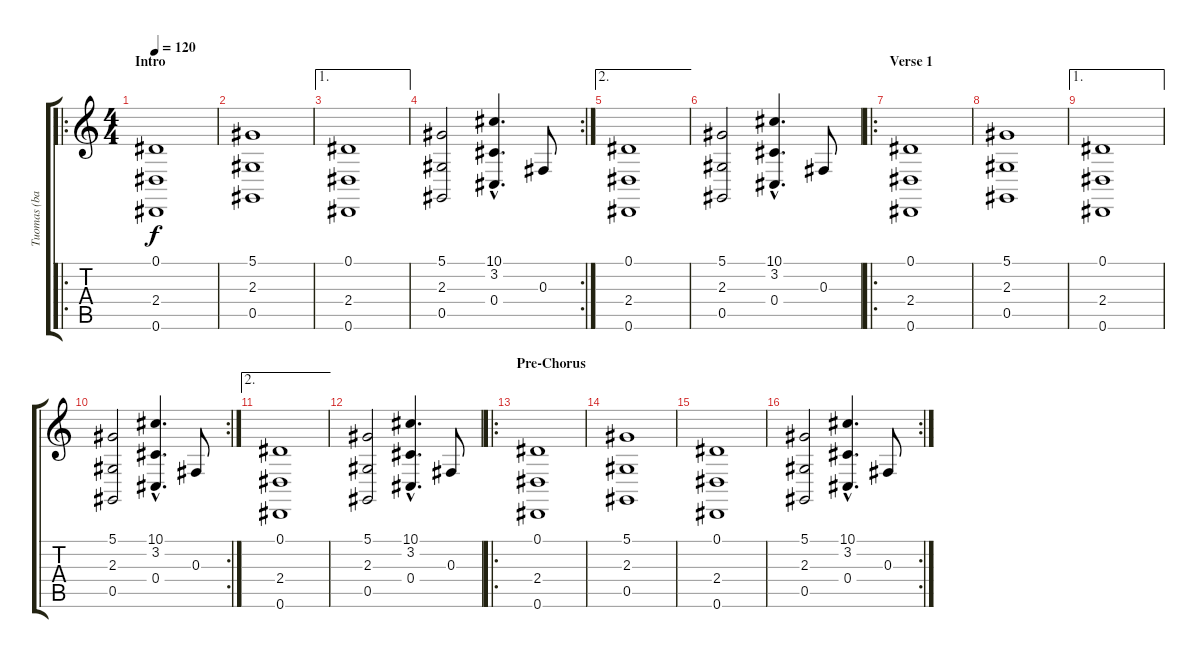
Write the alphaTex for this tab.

\track ("Tuomas (background)" "Tuomas (ba") {instrument voiceoohs}
\staff {score tabs}
\tuning (Eb4 Bb3 Gb3 Db3 Ab2 Eb2) {hide}
\ro
\ts (4 4)
\section ("" "Intro")
\tempo 120
\clef g2
\ks c
(0.1 2.4 0.6).1{dy f instrument voiceoohs} |
(5.1 2.3 0.5).1 |
\ae 1
(0.1 2.4 0.6).1 |
\rc 2
(5.1 2.3 0.5).2 (10.1{hac} 3.2{hac} 0.4{hac}).4{d} 0.3.8 |
\ae 2
(0.1 2.4 0.6).1 |
(5.1 2.3 0.5).2 (10.1{hac} 3.2{hac} 0.4{hac}).4{d} 0.3.8 |
\ro
\section ("" "Verse 1")
(0.1 2.4 0.6).1 |
(5.1 2.3 0.5).1 |
\ae 1
(0.1 2.4 0.6).1 |
\rc 2
(5.1 2.3 0.5).2 (10.1{hac} 3.2{hac} 0.4{hac}).4{d} 0.3.8 |
\ae 2
(0.1 2.4 0.6).1 |
(5.1 2.3 0.5).2 (10.1{hac} 3.2{hac} 0.4{hac}).4{d} 0.3.8 |
\ro
\section ("" "Pre-Chorus")
(0.1 2.4 0.6).1 |
(5.1 2.3 0.5).1 |
(0.1 2.4 0.6).1 |
\rc 2
(5.1 2.3 0.5).2 (10.1{hac} 3.2{hac} 0.4{hac}).4{d} 0.3.8
